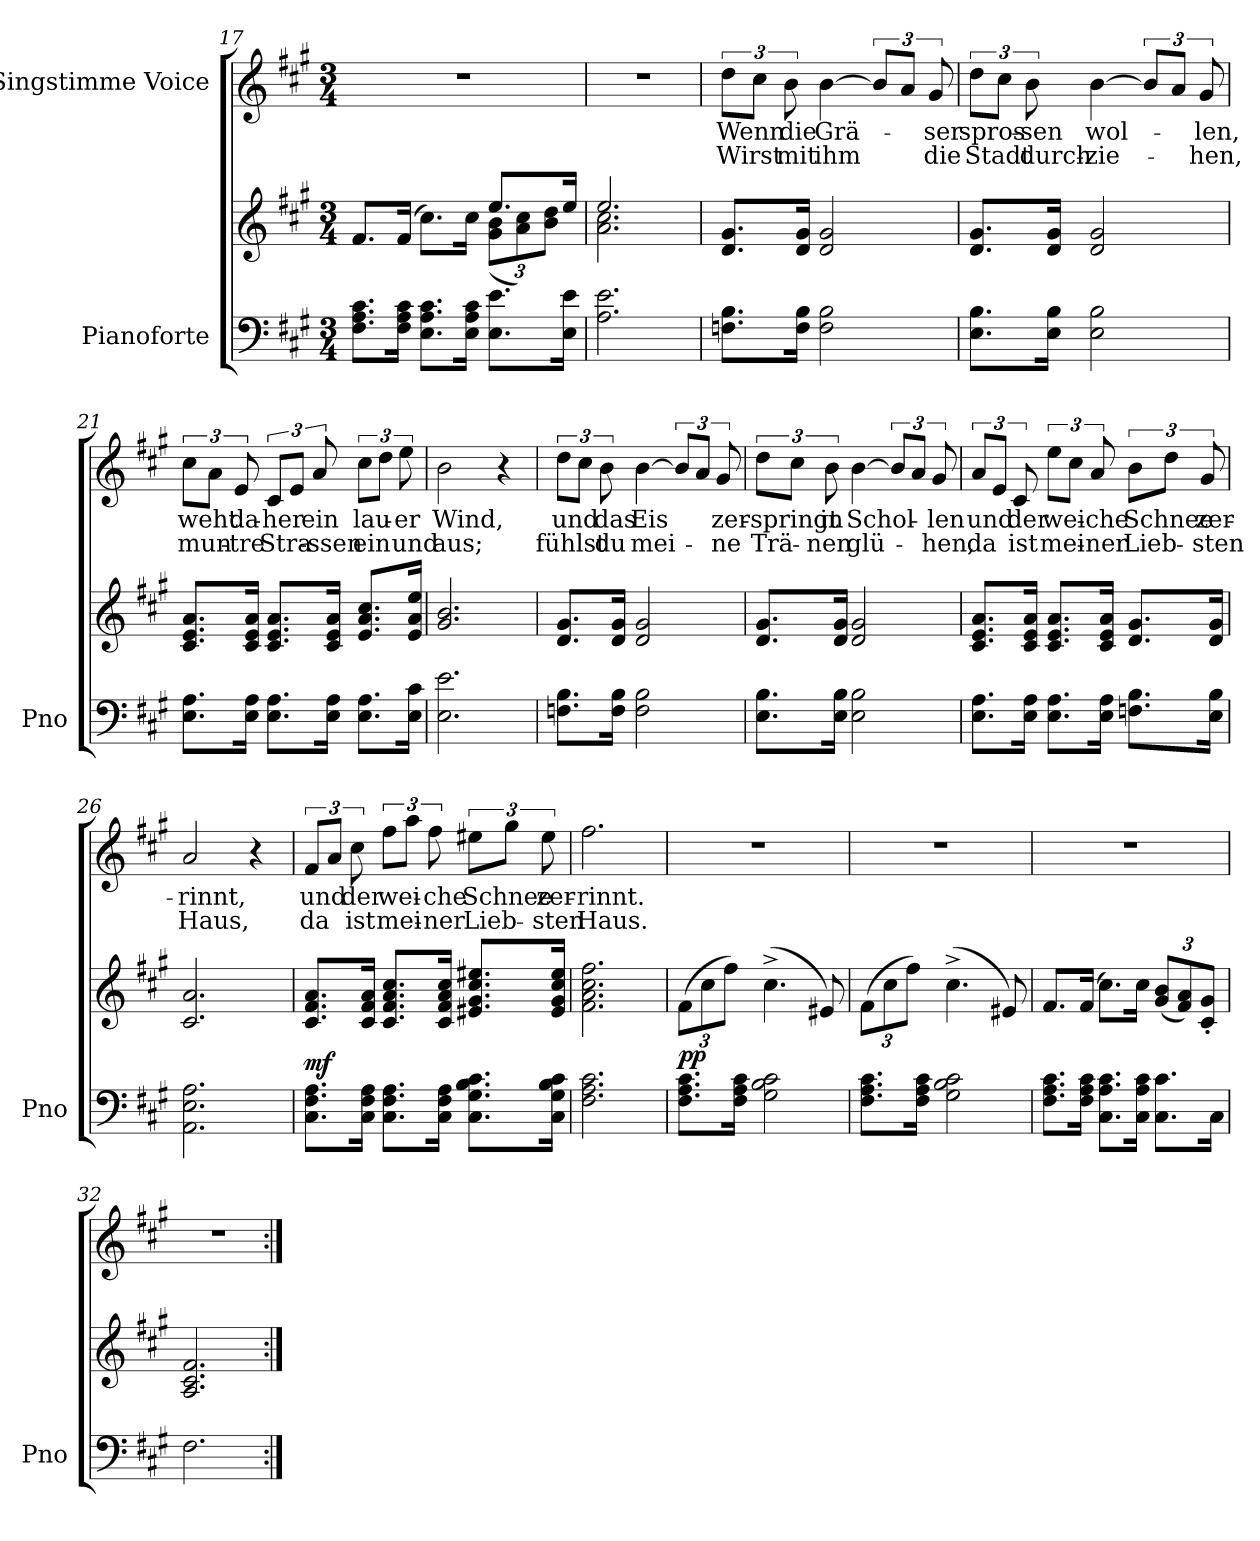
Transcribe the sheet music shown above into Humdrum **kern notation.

**kern	**kern	**dynam	**kern	**text	**text
*part2	*part2	*part2	*part1	*part1	*part1
*staff3	*staff2	*staff2/3	*staff1	*staff1	*staff1
*I"Pianoforte	*	*	*I"Singstimme Voice	*	*
*I'Pno	*	*	*	*	*
*clefF4	*clefG2	*	*clefG2	*	*
*k[f#c#g#]	*k[f#c#g#]	*	*k[f#c#g#]	*	*
*M3/4	*M3/4	*	*M3/4	*	*
=17	=17	=17	=17	=17	=17
*	*^	*	*	*	*
8.F#\ 8.A\ 8.c#\L	8.f#/L	2ryy	.	2.r	.	.
16F#\ 16A\ 16c#\Jk	(16f#/Jk	.	.	.	.	.
8.E\ 8.A\ 8.c#\L	8.cc#\L)	.	.	.	.	.
16E\ 16A\ 16c#\Jk	16cc#\Jk	.	.	.	.	.
*	*	*Xbrackettup	*	*	*	*
8.E\ 8.e\L	8.ee/L	(12g#\ 12b\L	.	.	.	.
.	.	12a\ 12cc#\)	.	.	.	.
.	.	12b\ 12dd\J	.	.	.	.
16E\ 16e\Jk	16ee/Jk	.	.	.	.	.
=18	=18	=18	=18	=18	=18	=18
2.A\ 2.e\	2.ee/	2.a\ 2.cc#\	.	2.r	.	.
*	*v	*v	*	*	*	*
=19	=19	=19	=19	=19	=19
8.Fn\ 8.B\L	8.d/ 8.g#/L	.	12dd\L	Wenn	Wirst
.	.	.	12cc#\J	.	.
.	.	.	12b\	die	mit
16F\ 16B\Jk	16d/ 16g#/Jk	.	.	.	.
2F\ 2B\	2d/ 2g#/	.	[4b\	Grä-	ihm
.	.	.	12b/L]	.	.
.	.	.	12a/J	.	.
.	.	.	12g#/	-ser	die
=20	=20	=20	=20	=20	=20
8.E\ 8.B\L	8.d/ 8.g#/L	.	12dd\L	spros-	Stadt
.	.	.	12cc#\J	.	.
.	.	.	12b\	-sen	durch-
16E\ 16B\Jk	16d/ 16g#/Jk	.	.	.	.
2E\ 2B\	2d/ 2g#/	.	[4b\	wol-	-zie-
.	.	.	12b/L]	.	.
.	.	.	12a/J	.	.
.	.	.	12g#/	-len,	hen,
=21	=21	=21	=21	=21	=21
8.E\ 8.A\L	8.c#/ 8.e/ 8.a/L	.	12cc#\L	weht	mun-
.	.	.	12a\J	.	.
.	.	.	12e/	da-	-tre
16E\ 16A\Jk	16c#/ 16e/ 16a/Jk	.	.	.	.
8.E\ 8.A\L	8.c#/ 8.e/ 8.a/L	.	12c#/L	-her	Stra-
.	.	.	12e/J	.	.
.	.	.	12a/	-ein	-ssen
16E\ 16A\Jk	16c#/ 16e/ 16a/Jk	.	.	.	.
8.E\ 8.A\L	8.e/ 8.a/ 8.cc#/L	.	12cc#\L	lau-	ein
.	.	.	12dd\J	.	.
.	.	.	12ee\	-er	und
16E\ 16c#\Jk	16e/ 16a/ 16ee/Jk	.	.	.	.
=22	=22	=22	=22	=22	=22
2.E\ 2.e\	2.g#/ 2.b/	.	2b\	Wind,	aus;
.	.	.	4r	.	.
=23	=23	=23	=23	=23	=23
8.Fn\ 8.B\L	8.d/ 8.g#/L	.	12dd\L	und	fühlst
.	.	.	12cc#\J	.	.
.	.	.	12b\	das	du
16F\ 16B\Jk	16d/ 16g#/Jk	.	.	.	.
2F\ 2B\	2d/ 2g#/	.	[4b\	Eis	mei-
.	.	.	12b/L]	.	.
.	.	.	12a/J	.	.
.	.	.	12g#/	zer-	-ne
=24	=24	=24	=24	=24	=24
8.E\ 8.B\L	8.d/ 8.g#/L	.	12dd\L	-springt	Trä-
.	.	.	12cc#\J	.	.
.	.	.	12b\	in	-nen
16E\ 16B\Jk	16d/ 16g#/Jk	.	.	.	.
2E\ 2B\	2d/ 2g#/	.	[4b\	Schol-	glü-
.	.	.	12b/L]	.	.
.	.	.	12a/J	.	.
.	.	.	12g#/	-len	-hen,
=25	=25	=25	=25	=25	=25
8.E\ 8.A\L	8.c#/ 8.e/ 8.a/L	.	12a/L	und	da
.	.	.	12e/J	.	.
.	.	.	12c#/	der	ist
16E\ 16A\Jk	16c#/ 16e/ 16a/Jk	.	.	.	.
8.E\ 8.A\L	8.c#/ 8.e/ 8.a/L	.	12ee\L	wei-	mei-
.	.	.	12cc#\J	.	.
.	.	.	12a/	-che	-ner
16E\ 16A\Jk	16c#/ 16e/ 16a/Jk	.	.	.	.
8.Fn\ 8.B\L	8.d/ 8.g#/L	.	12b\L	Schnee	Lieb-
.	.	.	12dd\J	.	.
.	.	.	12g#/	zer-	-sten
16E\ 16B\Jk	16d/ 16g#/Jk	.	.	.	.
=26	=26	=26	=26	=26	=26
2.AA\ 2.E\ 2.A\	2.c#/ 2.a/	.	2a/	-rinnt,	Haus,
.	.	.	4r	.	.
=27	=27	=27	=27	=27	=27
!	!	!LO:DY:a=2	!	!	!
8.C#\ 8.F#\ 8.A\L	8.c#/ 8.f#/ 8.a/L	mf	12f#/L	und	da
.	.	.	12a/J	.	.
.	.	.	12cc#\	der	ist
16C#\ 16F#\ 16A\Jk	16c#/ 16f#/ 16a/Jk	.	.	.	.
8.C#\ 8.F#\ 8.A\L	8.c#/ 8.f#/ 8.a/ 8.cc#/L	.	12ff#\L	wei-	mei-
.	.	.	12aa\J	.	.
.	.	.	12ff#\	-che	-ner
16C#\ 16F#\ 16A\Jk	16c#/ 16f#/ 16a/ 16cc#/Jk	.	.	.	.
8.C#\ 8.G#\ 8.B\ 8.c#\L	8.e#X/ 8.g#/ 8.cc#/ 8.ee#X/L	.	12ee#X\L	Schnee	Lieb-
.	.	.	12gg#\J	.	.
.	.	.	12ee#\	zer-	-sten
16C#\ 16G#\ 16B\ 16c#\Jk	16e#/ 16g#/ 16cc#/ 16ee#/Jk	.	.	.	.
=28	=28	=28	=28	=28	=28
2.F#\ 2.A\ 2.c#\	2.f#\ 2.a\ 2.cc#\ 2.ff#\	.	2.ff#\	-rinnt.	Haus.
=29	=29	=29	=29	=29	=29
*	*brackettup	*	*	*	*
!	!	!LO:DY:b	!	!	!
8.F#\ 8.A\ 8.c#\L	(12f#\L	pp	2.r	.	.
.	12cc#\	.	.	.	.
.	12ff#\J)	.	.	.	.
16F#\ 16A\ 16c#\Jk	.	.	.	.	.
2G#\ 2B\ 2c#\	(4.cc#^\	.	.	.	.
.	8e#X/)	.	.	.	.
=30	=30	=30	=30	=30	=30
8.F#\ 8.A\ 8.c#\L	(12f#\L	.	2.r	.	.
.	12cc#\	.	.	.	.
.	12ff#\J)	.	.	.	.
16F#\ 16A\ 16c#\Jk	.	.	.	.	.
2G#\ 2B\ 2c#\	(4.cc#^\	.	.	.	.
.	8e#X/)	.	.	.	.
=31	=31	=31	=31	=31	=31
8.F#\ 8.A\ 8.c#\L	8.f#/L	.	2.r	.	.
16F#\ 16A\ 16c#\Jk	(16f#/Jk	.	.	.	.
8.C#\ 8.A\ 8.c#\L	8.cc#\L)	.	.	.	.
16C#\ 16A\ 16c#\Jk	16cc#\Jk	.	.	.	.
8.C#\ 8.c#\L	(12g#/ 12b/L	.	.	.	.
.	12f#/ 12a/)	.	.	.	.
.	12c#/' 12g#/'J	.	.	.	.
16C#\Jk	.	.	.	.	.
=32	=32	=32	=32	=32	=32
2.F#\	2.A/ 2.c#/ 2.f#/	.	2.r	.	.
=:|!	=:|!	=:|!	=:|!	=:|!	=:|!
*-	*-	*-	*-	*-	*-
